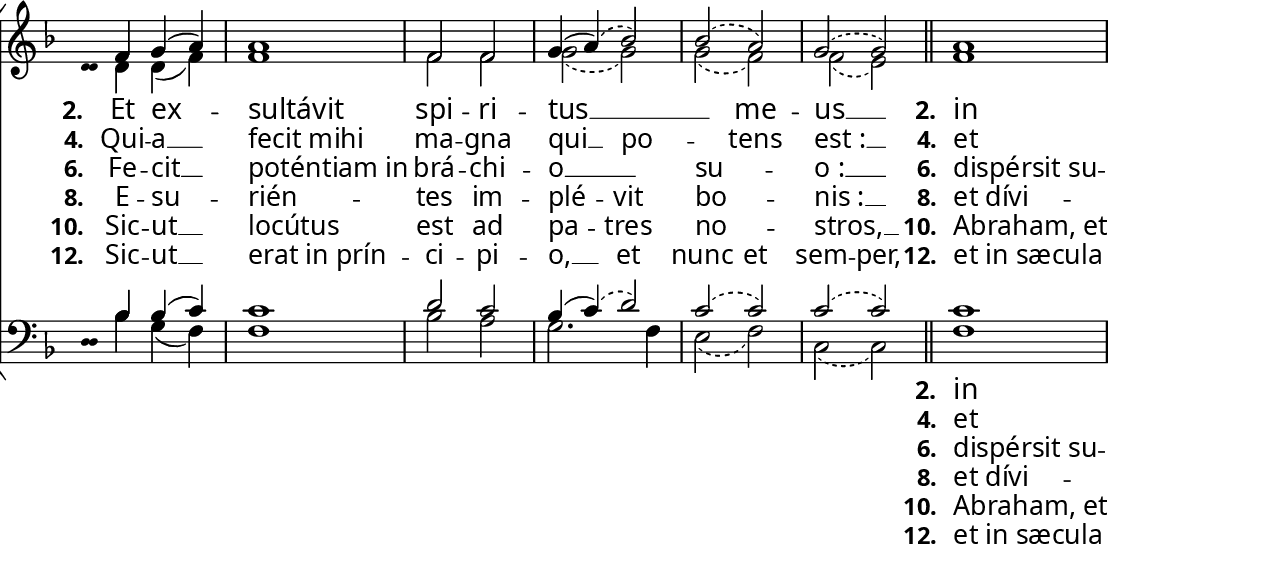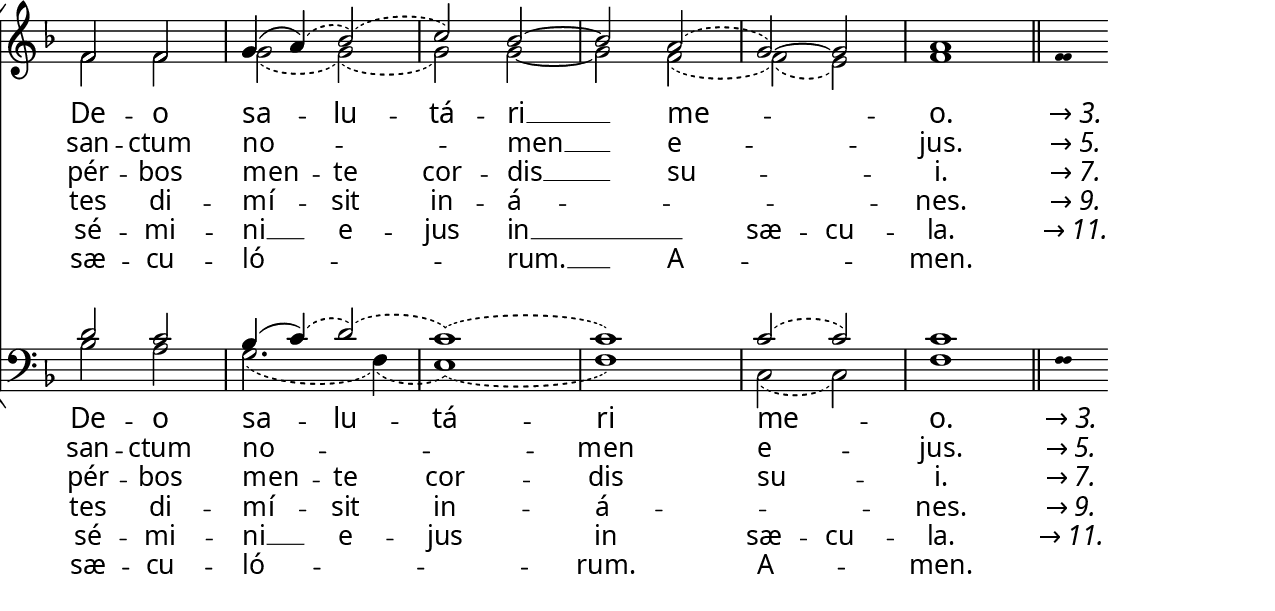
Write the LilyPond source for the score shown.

\version "2.18.2"

\header {
  %title = "Magnificat 1 D2 - Falso Bordone"
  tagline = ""
  composer = "SMC"
}
\include "lilypond-book-preamble.ly"

#(set-default-paper-size "letter")

stemOn = {
  \revert Staff.Stem #'transparent
  \revert Staff.Flag #'transparent
  \revert Voice.Stem #'length
}

stemOff = {
  \override Staff.Stem #'transparent = ##t
  \override Staff.Flag #'transparent = ##t
  \override Voice.Stem #'length = #0
}

\layout {
  \context {
    \Score
    \omit BarNumber
  }
}

global = {
  \key f \major
  \time 4/4
}

sopMusic = \relative c' {
  \relative c' { \stemOff \new CueVoice { d4 } \stemOn }
  f g( a) | a1 | f2 f | g4( 
  \slurDashed
  a )(
  \set melismaBusyProperties = #'()
  bes2) | bes( a) | g( g) \bar "||"
  a1 | f2 f | 
  \slurSolid \unset melismaBusyProperties
  g4(\slurDashed a)(
  \set melismaBusyProperties = #'()
  bes2)( c) bes~ | bes a( g) ~ g | a1 \bar "||"
  \relative c' { \stemOff \new CueVoice { f4 } }
}
sopWords = \lyricmode {

}

altoMusic = \relative c' {
  \relative c' { \stemOff \new CueVoice { d4 } \stemOn }
  d d( f) | f1 | f2 f2 |
  \set melismaBusyProperties = #'()
  \slurDashed
  g2( g) | g2( f) | f( e) \bar "||"
  f1 | f2 f | g2( g)( | g) g ~ | g f( | f)( e) | f1 \bar "||"
  \relative c' { \stemOff \new CueVoice { f4 } }
}

tenorMusic = \relative c' {
  \relative c { \stemOff \new CueVoice { d4 } \stemOn }
  bes bes( c) | c1 | d2 c | bes4(
  \set melismaBusyProperties = #'()
  \slurDashed
  c)( d2) | c( c) | c( c) \bar "||"
  \slurSolid
  c1 | d2 c | bes4(\slurDashed c)( d2)( c1)( c) | c2( c2) | c1 \bar "||"
  \relative c { \stemOff \new CueVoice { f4 } }
}

bassMusic = \relative c' {
  \relative c { \stemOff \new CueVoice { d4 } \stemOn }
  bes g( f) | f1 | bes2 a | g2. f4 |
  \set melismaBusyProperties = #'()
  \slurDashed
  e2( f) | c2( c2) \bar "||"
  f1 | bes2 a | g2.( f4)( e1)( f) | c2( c) | f1 \bar "||" 
  \relative c { \stemOff \new CueVoice { f4 } }
}

hiddenMusic = \relative c' {
\hideNotes
  \repeat unfold 6 { \skip1 } 
  \unset melismaBusyProperties
  f1 | bes2 a | g4( g) f2 e1 f | c2 c | f1 \bar "||" 
  f4
\unHideNotes
}

hiddenMusicII = {
  \hideNotes
  \repeat unfold 6 { \skip1 }
  \repeat unfold 7 { \skip1 }
  f4
  \unHideNotes
}

hiddenWords = \lyricmode {
  \markup\italic"→ 3."
}
hiddenWordsII = \lyricmode {
  \markup\italic"→ 5."
}
hiddenWordsIII = \lyricmode {
  \markup\italic"→ 7."
}
hiddenWordsIV = \lyricmode {
  \markup\italic"→ 9."
}
hiddenWordsV = \lyricmode {
  \markup\italic"→ 11."
}

altoWords = \lyricmode {
%  \override StanzaNumber #'font-name = #"Garamond Premier Pro"
%  \override LyricText #'font-name = #"Garamond Premier Pro"
  \set fontSize = #0.5
  \set stanza = #"2. "
  %\set vocalName = "2. "
  %\set shortVocalName = "2. "
  Et ex --
  \once \override LyricText #'self-alignment-X = #LEFT
  sultávit | spi -- ri -- tus __ _ _ me -- us __ _
  \set stanza = #"2. "
  \once \override LyricText #'self-alignment-X = #LEFT
  in | De -- o | sa -- lu -- tá -- ri __ _ me -- _ _ o.
}
altoWordsII = \lyricmode {
%  \override StanzaNumber #'font-name = #"Garamond Premier Pro"
%  \override LyricText #'font-name = #"Garamond Premier Pro"
  \set stanza = #"4. "
  Qui -- a __
  \once \override LyricText #'self-alignment-X = #LEFT
  fecit_mihi | ma -- gna | qui __ po -- _ tens | est_: __ _ |
  \set stanza = #"4. "
  \once \override LyricText #'self-alignment-X = #LEFT
  et | san -- ctum | no -- _ _ men __ _ e -- _ _ jus.
}
altoWordsIII = \lyricmode {
%  \override StanzaNumber #'font-name = #"Garamond Premier Pro"
%  \override LyricText #'font-name = #"Garamond Premier Pro"
  \set stanza = #"6. "
  Fe -- cit __ |
  \once \override LyricText #'self-alignment-X = #LEFT
  poténtiam_in | brá -- chi -- o __ _ | su -- _ o_: __ _ |
  \set stanza = #"6. "
  \once \override LyricText #'self-alignment-X = #LEFT
  dispérsit_su -- pér -- bos | men -- te | cor -- dis __ _ su -- _ _ | i.
}
altoWordsIV = \lyricmode {
%  \override StanzaNumber #'font-name = #"Garamond Premier Pro"
%  \override LyricText #'font-name = #"Garamond Premier Pro"
  \set stanza = #"8. "
  E -- su --
  \once \override LyricText #'self-alignment-X = #LEFT
  rién -- tes im -- plé -- vit | bo -- _ nis_: __ _ |
  \set stanza = #"8. "
  \once \override LyricText #'self-alignment-X = #LEFT
  et_dívi -- tes di -- mí -- sit in -- á -- _ _ _ _ | nes.
}
altoWordsV = \lyricmode {
%  \override StanzaNumber #'font-name = #"Garamond Premier Pro"
%  \override LyricText #'font-name = #"Garamond Premier Pro"
  \set stanza = #"10. "
  Sic -- ut __ |
  \once \override LyricText #'self-alignment-X = #LEFT
  locútus | est ad | pa -- tres | no -- _ stros, __ _ |
  \set stanza = #"10. "
  \once \override LyricText #'self-alignment-X = #LEFT
  Abraham,_et | sé -- mi -- ni __ e -- jus in __ _ _ | sæ -- cu -- | la.
}
altoWordsVI = \lyricmode {
%  \override StanzaNumber #'font-name = #"Garamond Premier Pro"
%  \override LyricText #'font-name = #"Garamond Premier Pro"
  \set stanza = #"12. "
  Sic -- ut __ |
  \once \override LyricText #'self-alignment-X = #LEFT
  erat_in_prín -- ci -- pi -- o, __ et | nunc et | sem -- per, |
  \set stanza = #"12. "
  \once \override LyricText #'self-alignment-X = #LEFT
  et_in_sæcula | sæ -- cu -- | ló -- _ _ rum. __ _ A -- _ _ | men.
}

bassWords = \lyricmode {
%  \override StanzaNumber #'font-name = #"Garamond Premier Pro"
%  \override LyricText #'font-name = #"Garamond Premier Pro"
  \set fontSize = #0.5
  \set stanza = #"2. "
  %\set vocalName = "2. "
  %\set shortVocalName = "2. "
%  Et ex --
%  \once \override LyricText #'self-alignment-X = #LEFT
%  sultávit | spi -- ri -- tus __ _ _ me -- us __ _
%  \set stanza = #"2. "
  \once \override LyricText #'self-alignment-X = #LEFT
  in | De -- o | sa -- lu -- tá -- ri | me -- _ o.
  \markup\italic"→ 3."
}
bassWordsII = \lyricmode {
%  \override StanzaNumber #'font-name = #"Garamond Premier Pro"
%  \override LyricText #'font-name = #"Garamond Premier Pro"
  \set stanza = #"4. "
%  Qui -- a __
%  \once \override LyricText #'self-alignment-X = #LEFT
%  fecit_mihi | ma -- gna | qui __ po -- _ | tens est_: __ _ |
%  \set stanza = #"4. "
  \once \override LyricText #'self-alignment-X = #LEFT
  et | san -- ctum | no -- _ _ men | e -- _ jus.
  \markup\italic"→ 5."
}
bassWordsIII = \lyricmode {
%  \override StanzaNumber #'font-name = #"Garamond Premier Pro"
%  \override LyricText #'font-name = #"Garamond Premier Pro"
  \set stanza = #"6. "
%  Fe -- cit __ |
%  \once \override LyricText #'self-alignment-X = #LEFT
%  poténtiam_in | brá -- chi -- o __ _ | su -- _ o_: __ _ |
%  \set stanza = #"6. "
  \once \override LyricText #'self-alignment-X = #LEFT
  dispérsit_su -- pér -- bos | men -- te | cor -- dis | su -- _ | i.
  \markup\italic"→ 7."
}
bassWordsIV = \lyricmode {
%  \override StanzaNumber #'font-name = #"Garamond Premier Pro"
%  \override LyricText #'font-name = #"Garamond Premier Pro"
  \set stanza = #"8. "
%  E -- su --
%  \once \override LyricText #'self-alignment-X = #LEFT
%  rién -- tes im -- plé -- vit | bo -- _ nis_: __ _ |
%  \set stanza = #"8. "
  \once \override LyricText #'self-alignment-X = #LEFT
  et_dívi -- tes di -- mí -- sit in -- á -- _ _ | nes.
  \markup\italic"→ 9."
}
bassWordsV = \lyricmode {
%  \override StanzaNumber #'font-name = #"Garamond Premier Pro"
%  \override LyricText #'font-name = #"Garamond Premier Pro"
  \set stanza = #"10. "
%  Sic -- ut __ |
%  \once \override LyricText #'self-alignment-X = #LEFT
%  locútus | est ad | pa -- tres | no -- _ stros, __ _ |
%  \set stanza = #"10. "
  \once \override LyricText #'self-alignment-X = #LEFT
  Abraham,_et | sé -- mi -- ni __ e -- jus in | sæ -- cu -- | la.
  \markup\italic"→ 11."
}
bassWordsVI = \lyricmode {
%  \override StanzaNumber #'font-name = #"Garamond Premier Pro"
%  \override LyricText #'font-name = #"Garamond Premier Pro"
  \set stanza = #"12. "
%  Sic -- ut __ |
%  \once \override LyricText #'self-alignment-X = #LEFT
%  erat_in_prín -- ci -- pi -- o, __ et | nunc et | sem -- per, |
%  \set stanza = #"12. "
  \once \override LyricText #'self-alignment-X = #LEFT
  et_in_sæcula | sæ -- cu -- | ló -- _ _ rum. | A -- _ | men.
}

\score {
  \new ChoirStaff <<
    %\new Lyrics = "sopranos"
    \new Staff = "women" <<
      \new Voice = "sopranos"{
        \voiceOne
        << \global \sopMusic >>
      }
      \new Voice = "altos" {
        \voiceTwo
        << \global \altoMusic >>
      }
      \new Voice = "hiddenII" {
        \voiceThree
        << \global \hiddenMusicII >>
      }
    >>
    
    \new Lyrics = "altos"
    \new Lyrics = "altosII"
    \new Lyrics = "altosIII"
    \new Lyrics = "altosIV"
    \new Lyrics = "altosV"
    \new Lyrics = "altosVI"

    \new Staff = "men" <<
      \clef bass
      \new Voice = "tenors" {
        \voiceThree
        << \global \tenorMusic >>
      }
      \new Voice = "bass"{
        \voiceFour
        << \global \bassMusic >>
      }
      \new Voice = "hidden" {
        \voiceThree
        \override Slur #'transparent = ##t
        << \global \hiddenMusic >>
      }
    >>
    \new Lyrics = "bass"
    \new Lyrics = "bassII"
    \new Lyrics = "bassIII"
    \new Lyrics = "bassIV"
    \new Lyrics = "bassV"
    \new Lyrics = "bassVI"
    
    \context Lyrics = "altos" \lyricsto "sopranos" \altoWords
    \context Lyrics = "altos" \lyricsto "hiddenII" \hiddenWords
    \context Lyrics = "altosII" \lyricsto "sopranos" \altoWordsII
    \context Lyrics = "altosII" \lyricsto "hiddenII" \hiddenWordsII
    \context Lyrics = "altosIII" \lyricsto "sopranos" \altoWordsIII
    \context Lyrics = "altosIII" \lyricsto "hiddenII" \hiddenWordsIII
    \context Lyrics = "altosIV" \lyricsto "sopranos" \altoWordsIV
    \context Lyrics = "altosIV" \lyricsto "hiddenII" \hiddenWordsIV
    \context Lyrics = "altosV" \lyricsto "sopranos" \altoWordsV
    \context Lyrics = "altosV" \lyricsto "hiddenII" \hiddenWordsV
    \context Lyrics = "altosVI" \lyricsto "sopranos" \altoWordsVI

    \context Lyrics = "bass" \lyricsto "hidden" \bassWords
    \context Lyrics = "bassII" \lyricsto "hidden" \bassWordsII
    \context Lyrics = "bassIII" \lyricsto "hidden" \bassWordsIII
    \context Lyrics = "bassIV" \lyricsto "hidden" \bassWordsIV
    \context Lyrics = "bassV" \lyricsto "hidden" \bassWordsV
    \context Lyrics = "bassVI" \lyricsto "hidden" \bassWordsVI
  >>
  \layout {
    \context {
      \Staff
      \remove "Time_signature_engraver"
    }
  }
}


\paper {
  %myStaffSize = #19
  myStaffSize = #24
  indent = 0\mm
  %line-width = 7.5\in
  line-width = 8.5\in - 72\pt
  %ragged-right = ##t
  force-assignment = #""
  line-width = #(- line-width (* mm  3.000000))
  #(define fonts
   (make-pango-font-tree "Garamond Premier Pro"
                         "Garamond Premier Pro"
                         "Garamond Premier Pro"
                          (/ myStaffSize 23)))
}
